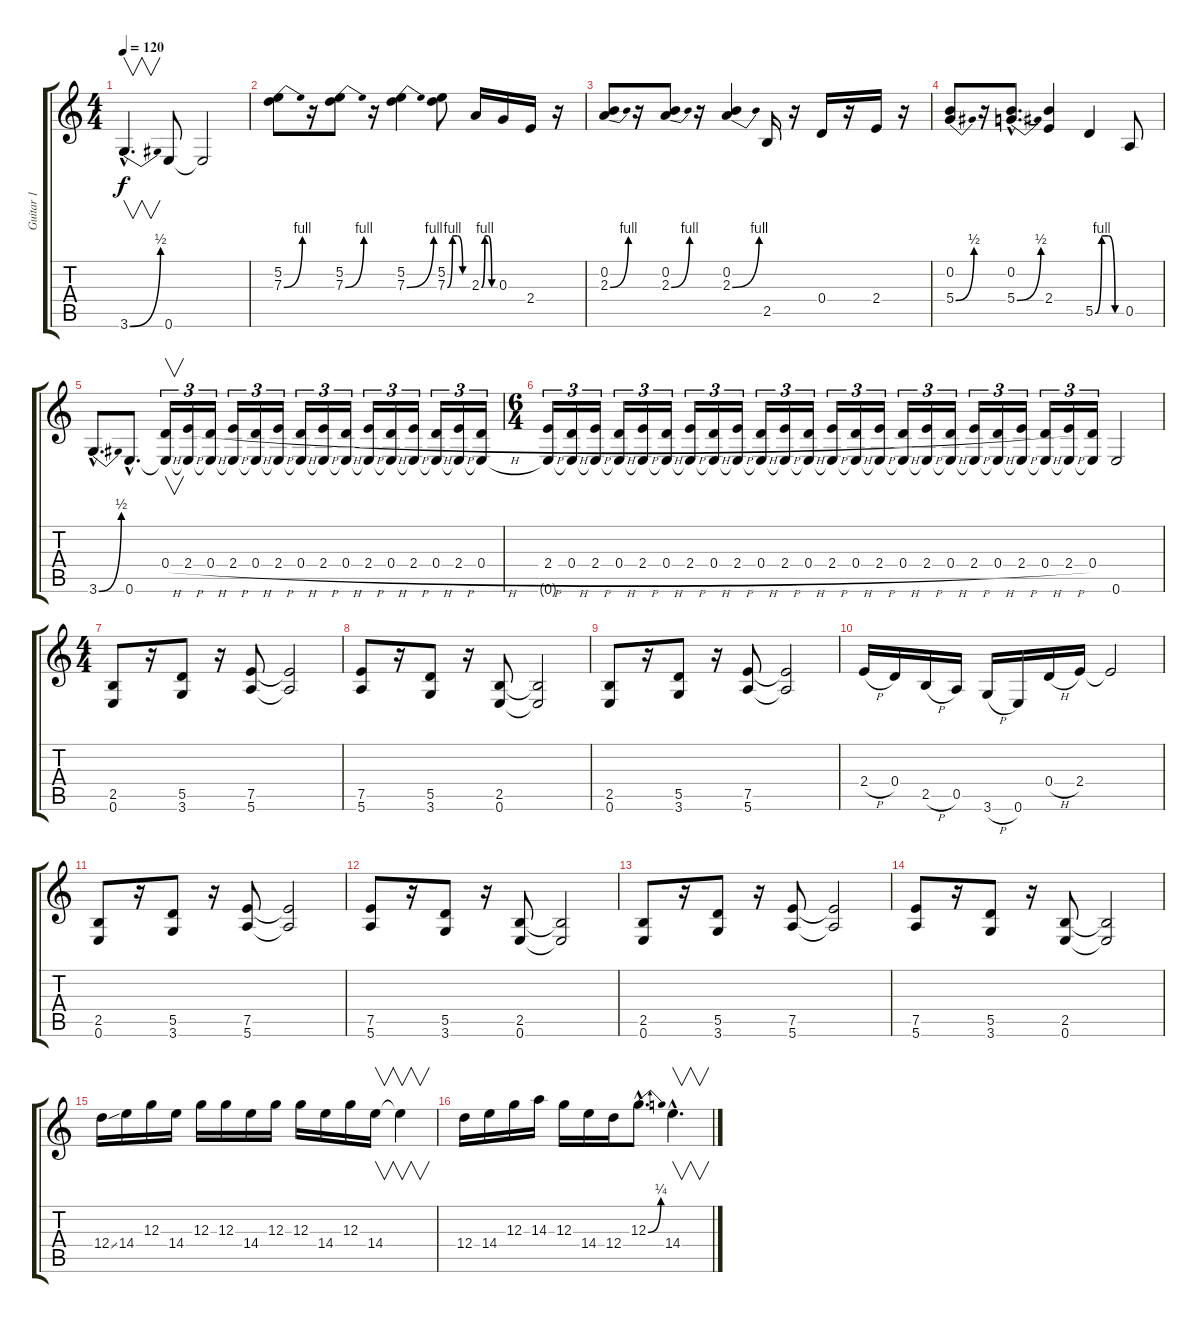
\track ("Guitar 1" "Guitar 1") {instrument overdrivenguitar}
\staff {score tabs}
\tuning (E4 B3 G3 D3 A2 E2) {hide}
\ts (4 4)
\tempo 120
\clef g2
\ks c
3.6{be (bend 0 0 60 2) hac}.4{v d dy f} 0.6.8 0.6{t}.2 |
(5.2 7.3{be (bend 0 0 60 4)}).8 r.16 (5.2 7.3{be (bend 0 0 60 4)}).8 r.16 (5.2 7.3{be (bend 0 0 60 4)}).4 (5.2 7.3{be (custom 0 0 15 4 30 4 45 0 60 0)}).8 2.3{be (custom 0 0 15 4 30 4 45 0 60 0)}.16 0.3.16 2.4.16 r.16 |
(0.2 2.3{be (bend 0 0 60 4)}).8 r.16 (0.2 2.3{be (bend 0 0 60 4)}).8 r.16 (0.2 2.3{be (bend 0 0 60 4)}).4 2.5.16 r.16 0.4.16 r.16 2.4.16 r.16 |
(0.2 5.4{be (bend 0 0 60 2)}).8 r.16 (0.2{hac} 5.4{be (bend 0 0 60 2) hac}).8{d} (0.2{t} 2.4).4 5.5{be (custom 0 0 15 4 30 4 45 0 60 0)}.4 0.5.8 |
3.6{be (bend 0 0 60 2) hac}.8{d} 0.6{hac}.8{d} (0.4{h} 0.6{t}).16{v tu (3 2)} (2.4{h} 0.6{t}).16{tu (3 2)} (0.4{h} 0.6{t}).16{tu (3 2)} (2.4{h} 0.6{t}).16{tu (3 2)} (0.4{h} 0.6{t}).16{tu (3 2)} (2.4{h} 0.6{t}).16{tu (3 2)} (0.4{h} 0.6{t}).16{tu (3 2)} (2.4{h} 0.6{t}).16{tu (3 2)} (0.4{h} 0.6{t}).16{tu (3 2)} (2.4{h} 0.6{t}).16{tu (3 2)} (0.4{h} 0.6{t}).16{tu (3 2)} (2.4{h} 0.6{t}).16{tu (3 2)} (0.4{h} 0.6{t}).16{tu (3 2)} (2.4{h} 0.6{t}).16{tu (3 2)} (0.4{h} 0.6{t}).16{tu (3 2)} |
\ts (6 4)
(2.4{h} 0.6{t}).16{tu (3 2)} (0.4{h} 0.6{t}).16{tu (3 2)} (2.4{h} 0.6{t}).16{tu (3 2)} (0.4{h} 0.6{t}).16{tu (3 2)} (2.4{h} 0.6{t}).16{tu (3 2)} (0.4{h} 0.6{t}).16{tu (3 2)} (2.4{h} 0.6{t}).16{tu (3 2)} (0.4{h} 0.6{t}).16{tu (3 2)} (2.4{h} 0.6{t}).16{tu (3 2)} (0.4{h} 0.6{t}).16{tu (3 2)} (2.4{h} 0.6{t}).16{tu (3 2)} (0.4{h} 0.6{t}).16{tu (3 2)} (2.4{h} 0.6{t}).16{tu (3 2)} (0.4{h} 0.6{t}).16{tu (3 2)} (2.4{h} 0.6{t}).16{tu (3 2)} (0.4{h} 0.6{t}).16{tu (3 2)} (2.4{h} 0.6{t}).16{tu (3 2)} (0.4{h} 0.6{t}).16{tu (3 2)} (2.4{h} 0.6{t}).16{tu (3 2)} (0.4{h} 0.6{t}).16{tu (3 2)} (2.4{h} 0.6{t}).16{tu (3 2)} (0.4{h} 0.6{t}).16{tu (3 2)} (2.4{h} 0.6{t}).16{tu (3 2)} (0.4 0.6{t}).16{tu (3 2)} 0.6.2 |
\ts (4 4)
(2.5 0.6).8 r.16 (5.5 3.6).8 r.16 (7.5 5.6).8 (7.5{t} 5.6{t}).2 |
(7.5 5.6).8 r.16 (5.5 3.6).8 r.16 (2.5 0.6).8 (2.5{t} 0.6{t}).2 |
(2.5 0.6).8 r.16 (5.5 3.6).8 r.16 (7.5 5.6).8 (7.5{t} 5.6{t}).2 |
2.4{h}.16 0.4.16 2.5{h}.16 0.5.16 3.6{h}.16 0.6.16 0.4{h}.16 2.4.16 2.4{t}.2 |
(2.5 0.6).8 r.16 (5.5 3.6).8 r.16 (7.5 5.6).8 (7.5{t} 5.6{t}).2 |
(7.5 5.6).8 r.16 (5.5 3.6).8 r.16 (2.5 0.6).8 (2.5{t} 0.6{t}).2 |
(2.5 0.6).8 r.16 (5.5 3.6).8 r.16 (7.5 5.6).8 (7.5{t} 5.6{t}).2 |
(7.5 5.6).8 r.16 (5.5 3.6).8 r.16 (2.5 0.6).8 (2.5{t} 0.6{t}).2 |
12.4{ss}.16{volume 16} 14.4.16 12.3.16 14.4.16 12.3.16 12.3.16 14.4.16 12.3.16 12.3.16 14.4.16 12.3.16 14.4.16{v} 14.4{t}.4{v} |
12.4.16 14.4.16 12.3.16 14.3.16 12.3.16 14.4.16 12.4.16 12.3{be (bend 0 0 60 1) hac}.8{d} 14.4{hac}.4{v d}
